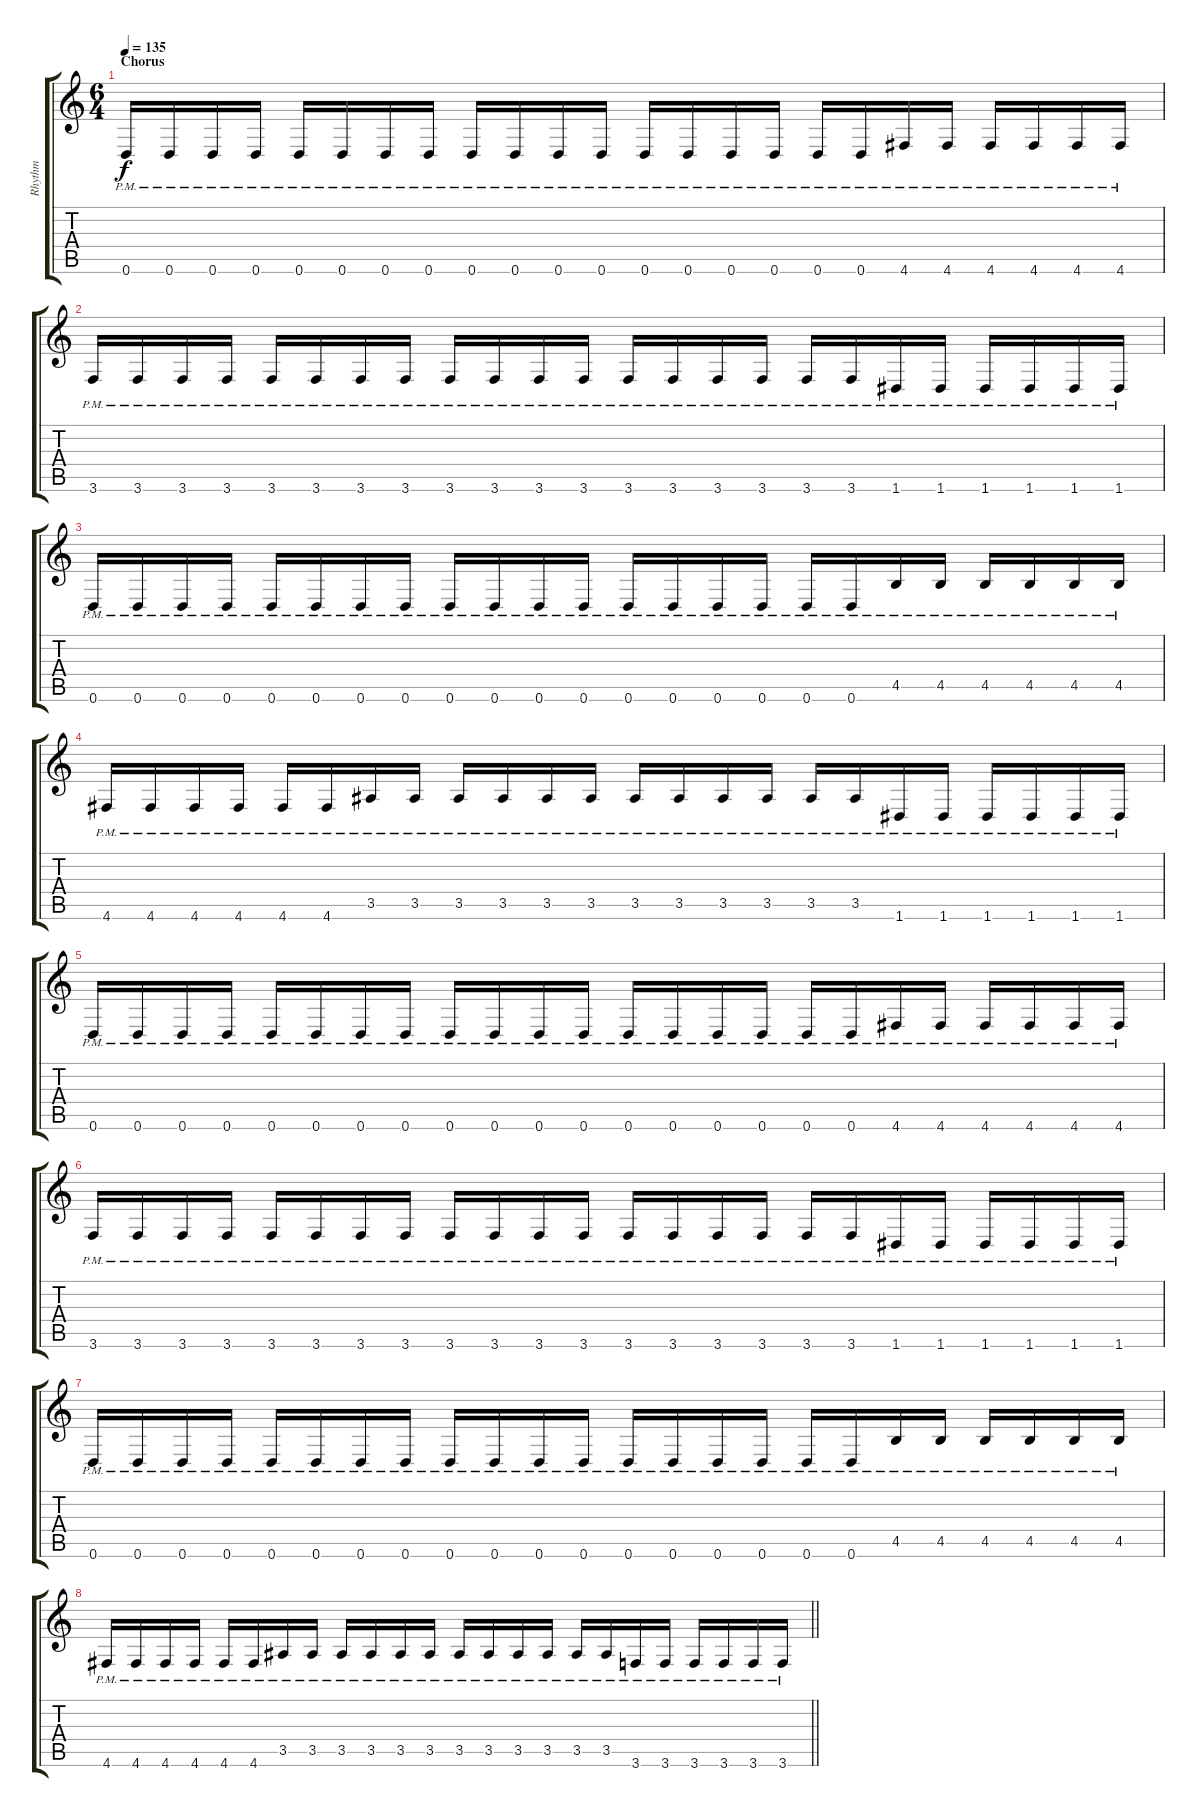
\track ("Rhythm" "Rhythm") {instrument distortionguitar}
\staff {score tabs}
\tuning (D4 A3 F3 C3 G2 D2) {hide}
\ts (6 4)
\section ("" "Chorus")
\tempo 135
\clef g2
\ks c
0.6{pm}.16{dy f} 0.6{pm}.16 0.6{pm}.16 0.6{pm}.16 0.6{pm}.16 0.6{pm}.16 0.6{pm}.16 0.6{pm}.16 0.6{pm}.16 0.6{pm}.16 0.6{pm}.16 0.6{pm}.16 0.6{pm}.16 0.6{pm}.16 0.6{pm}.16 0.6{pm}.16 0.6{pm}.16 0.6{pm}.16 4.6{pm}.16 4.6{pm}.16 4.6{pm}.16 4.6{pm}.16 4.6{pm}.16 4.6{pm}.16 |
3.6{pm}.16 3.6{pm}.16 3.6{pm}.16 3.6{pm}.16 3.6{pm}.16 3.6{pm}.16 3.6{pm}.16 3.6{pm}.16 3.6{pm}.16 3.6{pm}.16 3.6{pm}.16 3.6{pm}.16 3.6{pm}.16 3.6{pm}.16 3.6{pm}.16 3.6{pm}.16 3.6{pm}.16 3.6{pm}.16 1.6{pm}.16 1.6{pm}.16 1.6{pm}.16 1.6{pm}.16 1.6{pm}.16 1.6{pm}.16 |
0.6{pm}.16 0.6{pm}.16 0.6{pm}.16 0.6{pm}.16 0.6{pm}.16 0.6{pm}.16 0.6{pm}.16 0.6{pm}.16 0.6{pm}.16 0.6{pm}.16 0.6{pm}.16 0.6{pm}.16 0.6{pm}.16 0.6{pm}.16 0.6{pm}.16 0.6{pm}.16 0.6{pm}.16 0.6{pm}.16 4.5{pm}.16 4.5{pm}.16 4.5{pm}.16 4.5{pm}.16 4.5{pm}.16 4.5{pm}.16 |
4.6{pm}.16 4.6{pm}.16 4.6{pm}.16 4.6{pm}.16 4.6{pm}.16 4.6{pm}.16 3.5{pm}.16 3.5{pm}.16 3.5{pm}.16 3.5{pm}.16 3.5{pm}.16 3.5{pm}.16 3.5{pm}.16 3.5{pm}.16 3.5{pm}.16 3.5{pm}.16 3.5{pm}.16 3.5{pm}.16 1.6{pm}.16 1.6{pm}.16 1.6{pm}.16 1.6{pm}.16 1.6{pm}.16 1.6{pm}.16 |
0.6{pm}.16 0.6{pm}.16 0.6{pm}.16 0.6{pm}.16 0.6{pm}.16 0.6{pm}.16 0.6{pm}.16 0.6{pm}.16 0.6{pm}.16 0.6{pm}.16 0.6{pm}.16 0.6{pm}.16 0.6{pm}.16 0.6{pm}.16 0.6{pm}.16 0.6{pm}.16 0.6{pm}.16 0.6{pm}.16 4.6{pm}.16 4.6{pm}.16 4.6{pm}.16 4.6{pm}.16 4.6{pm}.16 4.6{pm}.16 |
3.6{pm}.16 3.6{pm}.16 3.6{pm}.16 3.6{pm}.16 3.6{pm}.16 3.6{pm}.16 3.6{pm}.16 3.6{pm}.16 3.6{pm}.16 3.6{pm}.16 3.6{pm}.16 3.6{pm}.16 3.6{pm}.16 3.6{pm}.16 3.6{pm}.16 3.6{pm}.16 3.6{pm}.16 3.6{pm}.16 1.6{pm}.16 1.6{pm}.16 1.6{pm}.16 1.6{pm}.16 1.6{pm}.16 1.6{pm}.16 |
0.6{pm}.16 0.6{pm}.16 0.6{pm}.16 0.6{pm}.16 0.6{pm}.16 0.6{pm}.16 0.6{pm}.16 0.6{pm}.16 0.6{pm}.16 0.6{pm}.16 0.6{pm}.16 0.6{pm}.16 0.6{pm}.16 0.6{pm}.16 0.6{pm}.16 0.6{pm}.16 0.6{pm}.16 0.6{pm}.16 4.5{pm}.16 4.5{pm}.16 4.5{pm}.16 4.5{pm}.16 4.5{pm}.16 4.5{pm}.16 |
\barLineRight lightlight
4.6{pm}.16 4.6{pm}.16 4.6{pm}.16 4.6{pm}.16 4.6{pm}.16 4.6{pm}.16 3.5{pm}.16 3.5{pm}.16 3.5{pm}.16 3.5{pm}.16 3.5{pm}.16 3.5{pm}.16 3.5{pm}.16 3.5{pm}.16 3.5{pm}.16 3.5{pm}.16 3.5{pm}.16 3.5{pm}.16 3.6{pm}.16 3.6{pm}.16 3.6{pm}.16 3.6{pm}.16 3.6{pm}.16 3.6{pm}.16
